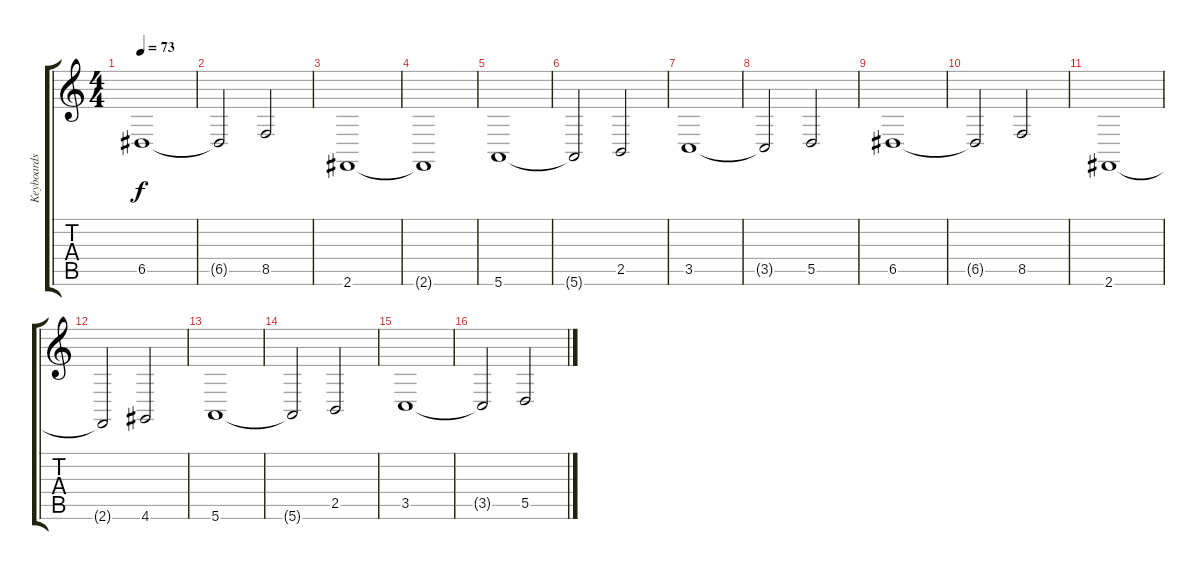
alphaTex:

\track ("Keyboards 4" "Keyboards ") {instrument synthstrings1}
\staff {score tabs}
\tuning (E4 B3 G3 D3 A2 E2) {hide}
\ts (4 4)
\tempo 73
\clef g2
\ks c
6.5.1{dy f} |
6.5{t}.2 8.5.2 |
2.6.1 |
2.6{t}.1 |
5.6.1 |
5.6{t}.2 2.5.2 |
3.5.1 |
3.5{t}.2 5.5.2 |
6.5.1 |
6.5{t}.2 8.5.2 |
2.6.1 |
2.6{t}.2 4.6.2 |
5.6.1 |
5.6{t}.2 2.5.2 |
3.5.1 |
3.5{t}.2 5.5.2
